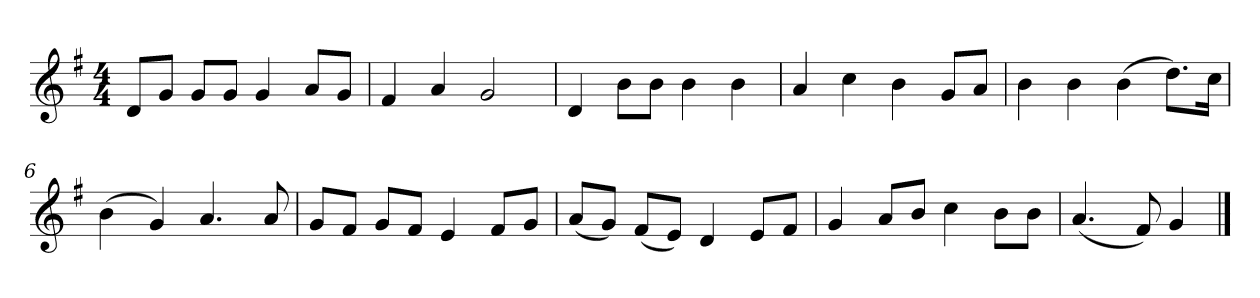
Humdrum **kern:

**kern
*part1
*staff1
*k[f#]
*M4/4
*MM120
=1
8dL
8gJ
8gL
8gJ
4g
8aL
8gJ
=2
4f#
4a
2g
=3
4d
8bL
8bJ
4b
4b
=4
4a
4cc
4b
8gL
8aJ
=5
4b
4b
(4b
8.ddL)
16ccJk
=6
(4b
4g)
4.a
8a
=7
8gL
8f#J
8gL
8f#J
4e
8f#L
8gJ
=8
(8aL
8gJ)
(8f#L
8eJ)
4d
8eL
8f#J
=9
4g
8aL
8bJ
4cc
8bL
8bJ
=10
(4.a
8f#)
4g
==
*-
